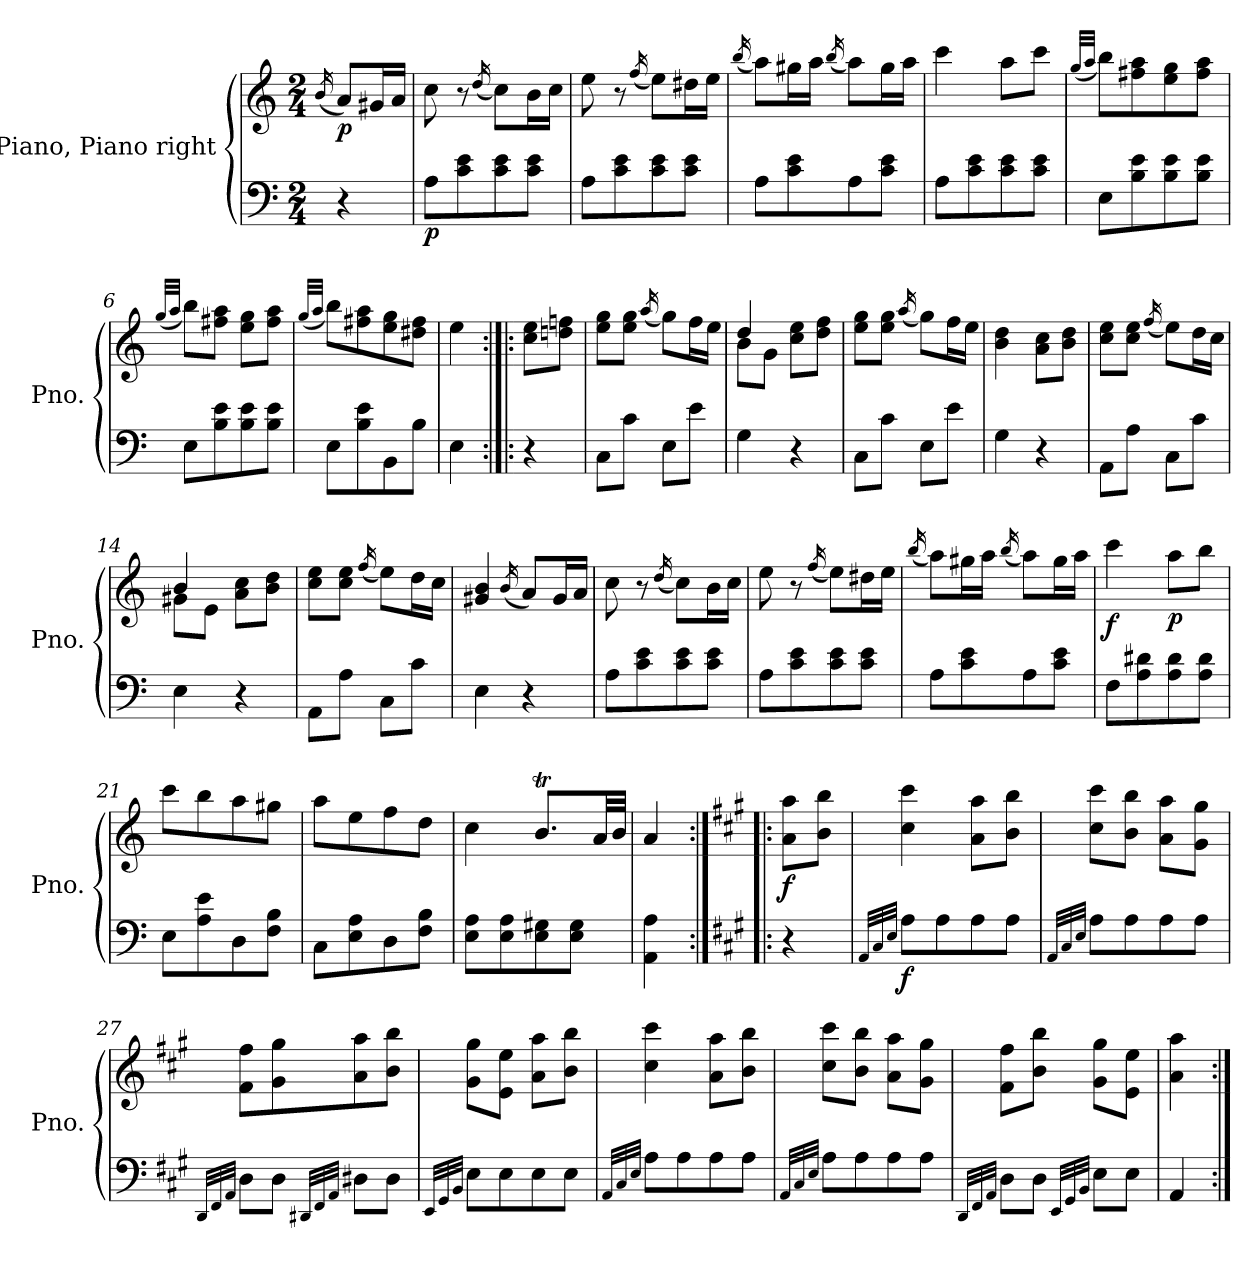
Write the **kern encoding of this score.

**kern	**kern	**dynam
*part1	*part1	*part1
*staff2	*staff1	*staff1/2
*I"Piano, Piano right	*	*
*I'Pno.	*	*
*clefF4	*clefG2	*
*k[]	*k[]	*
*M2/4	*M2/4	*
=	=	=
.	(<16qb/	.
!	!	!LO:DY:b
4r	8a/L)	p
.	16g#X/L	.
.	16a/JJ	.
=1	=1	=1
!	!	!LO:DY:b=2
8A\L	8cc\	p
8c\ 8e\	8r	.
.	(<16qdd/	.
8c\ 8e\	8cc\L)	.
8c\ 8e\J	16b\L	.
.	16cc\JJ	.
=2	=2	=2
8A\L	8ee\	.
8c\ 8e\	8r	.
.	(<16qff/	.
8c\ 8e\	8ee\L)	.
8c\ 8e\J	16dd#X\L	.
.	16ee\JJ	.
=3	=3	=3
.	(<16qbb/	.
8A\L	8aa\L)	.
8c\ 8e\	16gg#X\L	.
.	16aa\JJ	.
.	(<16qbb/	.
8A\	8aa\L)	.
8c\ 8e\J	16gg#\L	.
.	16aa\JJ	.
=4	=4	=4
8A\L	4ccc\	.
8c\ 8e\	.	.
8c\ 8e\	8aa\L	.
8c\ 8e\J	8ccc\J	.
=5	=5	=5
.	(<32qgg/LLL	.
.	32qaa/JJJ	.
8E\L	8bb\L)	.
8B\ 8e\	8ff#X\ 8aa\	.
8B\ 8e\	8ee\ 8gg\	.
8B\ 8e\J	8ff#\ 8aa\J	.
=6	=6	=6
.	(<32qgg/LLL	.
.	32qaa/JJJ	.
8E\L	8bb\L)	.
8B\ 8e\	8ff#X\ 8aa\J	.
8B\ 8e\	8ee\ 8gg\L	.
8B\ 8e\J	8ff#\ 8aa\J	.
=7	=7	=7
.	(<32qgg/LLL	.
.	32qaa/JJJ	.
8E\L	8bb\L)	.
8B\ 8e\	8ff#X\ 8aa\	.
8BB\	8ee\ 8gg\	.
8B\J	8dd#X\ 8ff#\J	.
=8	=8	=8
4E\	4ee\	.
=8X1:|!|:	=8X1:|!|:	=8X1:|!|:
4r	8cc\ 8ee\L	.
.	8ddn\ 8ffn\J	.
=9	=9	=9
8C\L	8ee\ 8gg\L	.
8c\J	8ee\ 8gg\J	.
.	(<16qaa/	.
8E\L	8gg\L)	.
8e\J	16ff\L	.
.	16ee\JJ	.
=10	=10	=10
*	*^	*
4G\	4dd/	8b\L	.
.	.	8g\J	.
4r	8cc\ 8ee\L	4ryy	.
.	8dd\ 8ff\J	.	.
*	*v	*v	*
=11	=11	=11
8C\L	8ee\ 8gg\L	.
8c\J	8ee\ 8gg\J	.
.	(<16qaa/	.
8E\L	8gg\L)	.
8e\J	16ff\L	.
.	16ee\JJ	.
=12	=12	=12
4G\	4b\ 4dd\	.
4r	8a\ 8cc\L	.
.	8b\ 8dd\J	.
=13	=13	=13
8AA\L	8cc\ 8ee\L	.
8A\J	8cc\ 8ee\J	.
.	(<16qff/	.
8C\L	8ee\L)	.
8c\J	16dd\L	.
.	16cc\JJ	.
=14	=14	=14
*	*^	*
4E\	4b/	8g#X\L	.
.	.	8e\J	.
4r	8a\ 8cc\L	4ryy	.
.	8b\ 8dd\J	.	.
*	*v	*v	*
=15	=15	=15
8AA\L	8cc\ 8ee\L	.
8A\J	8cc\ 8ee\J	.
.	(<16qff/	.
8C\L	8ee\L)	.
8c\J	16dd\L	.
.	16cc\JJ	.
=16	=16	=16
4E\	4g#X/ 4b/	.
.	(<16qb/	.
4r	8a/L)	.
.	16g#/L	.
.	16a/JJ	.
=17	=17	=17
8A\L	8cc\	.
8c\ 8e\	8r	.
.	(<16qdd/	.
8c\ 8e\	8cc\L)	.
8c\ 8e\J	16b\L	.
.	16cc\JJ	.
=18	=18	=18
8A\L	8ee\	.
8c\ 8e\	8r	.
.	(<16qff/	.
8c\ 8e\	8ee\L)	.
8c\ 8e\J	16dd#X\L	.
.	16ee\JJ	.
=19	=19	=19
.	(<16qbb/	.
8A\L	8aa\L)	.
8c\ 8e\	16gg#X\L	.
.	16aa\JJ	.
.	(<16qbb/	.
8A\	8aa\L)	.
8c\ 8e\J	16gg#\L	.
.	16aa\JJ	.
=20	=20	=20
!	!	!LO:DY:b
8F\L	4ccc\	f
8A\ 8d#X\	.	.
!	!	!LO:DY:b
8A\ 8d#\	8aa\L	p
8A\ 8d#\J	8bb\J	.
=21	=21	=21
8E\L	8ccc\L	.
8A\ 8e\	8bb\	.
8D\	8aa\	.
8F\ 8B\J	8gg#X\J	.
=22	=22	=22
8C\L	8aa\L	.
8E\ 8A\	8ee\	.
8D\	8ff\	.
8F\ 8B\J	8dd\J	.
=23	=23	=23
8E\ 8A\L	4cc\	.
8E\ 8A\	.	.
8E\ 8G#X\	8.bt/L	.
8E\ 8G#\J	.	.
.	32a/LL	.
.	32b/JJJ	.
=24	=24	=24
4AA\ 4A\	4a/	.
=24X2:|!|:	=24X2:|!|:	=24X2:|!|:
*k[f#c#g#]	*k[f#c#g#]	*
!	!	!LO:DY:b
4r	8a\ 8aa\L	f
.	8b\ 8bb\J	.
=25	=25	=25
32qAA/LLL	.	.
32qC#/	.	.
32qE/JJJ	.	.
!	!	!LO:DY:b=2
8A\L	4cc#\ 4ccc#\	f
8A\	.	.
8A\	8a\ 8aa\L	.
8A\J	8b\ 8bb\J	.
=26	=26	=26
32qAA/LLL	.	.
32qC#/	.	.
32qE/JJJ	.	.
8A\L	8cc#\ 8ccc#\L	.
8A\	8b\ 8bb\J	.
8A\	8a\ 8aa\L	.
8A\J	8g#\ 8gg#\J	.
=27	=27	=27
32qDD/LLL	.	.
32qFF#/	.	.
32qAA/JJJ	.	.
8D\L	8f#\ 8ff#\L	.
8D\J	8g#\ 8gg#\	.
32qDD#X/LLL	.	.
32qFF#/	.	.
32qAA/JJJ	.	.
8D#X\L	8a\ 8aa\	.
8D#\J	8b\ 8bb\J	.
=28	=28	=28
32qEE/LLL	.	.
32qGG#/	.	.
32qBB/JJJ	.	.
8E\L	8g#\ 8gg#\L	.
8E\	8e\ 8ee\J	.
8E\	8a\ 8aa\L	.
8E\J	8b\ 8bb\J	.
=29	=29	=29
32qAA/LLL	.	.
32qC#/	.	.
32qE/JJJ	.	.
8A\L	4cc#\ 4ccc#\	.
8A\	.	.
8A\	8a\ 8aa\L	.
8A\J	8b\ 8bb\J	.
=30	=30	=30
32qAA/LLL	.	.
32qC#/	.	.
32qE/JJJ	.	.
8A\L	8cc#\ 8ccc#\L	.
8A\	8b\ 8bb\J	.
8A\	8a\ 8aa\L	.
8A\J	8g#\ 8gg#\J	.
=31	=31	=31
32qDD/LLL	.	.
32qFF#/	.	.
32qAA/JJJ	.	.
8D\L	8f#\ 8ff#\L	.
8D\J	8b\ 8bb\J	.
32qEE/LLL	.	.
32qGG#/	.	.
32qBB/JJJ	.	.
8E\L	8g#\ 8gg#\L	.
8E\J	8e\ 8ee\J	.
=32	=32	=32
4AA/	4a\ 4aa\	.
=:|!	=:|!	=:|!
*-	*-	*-
